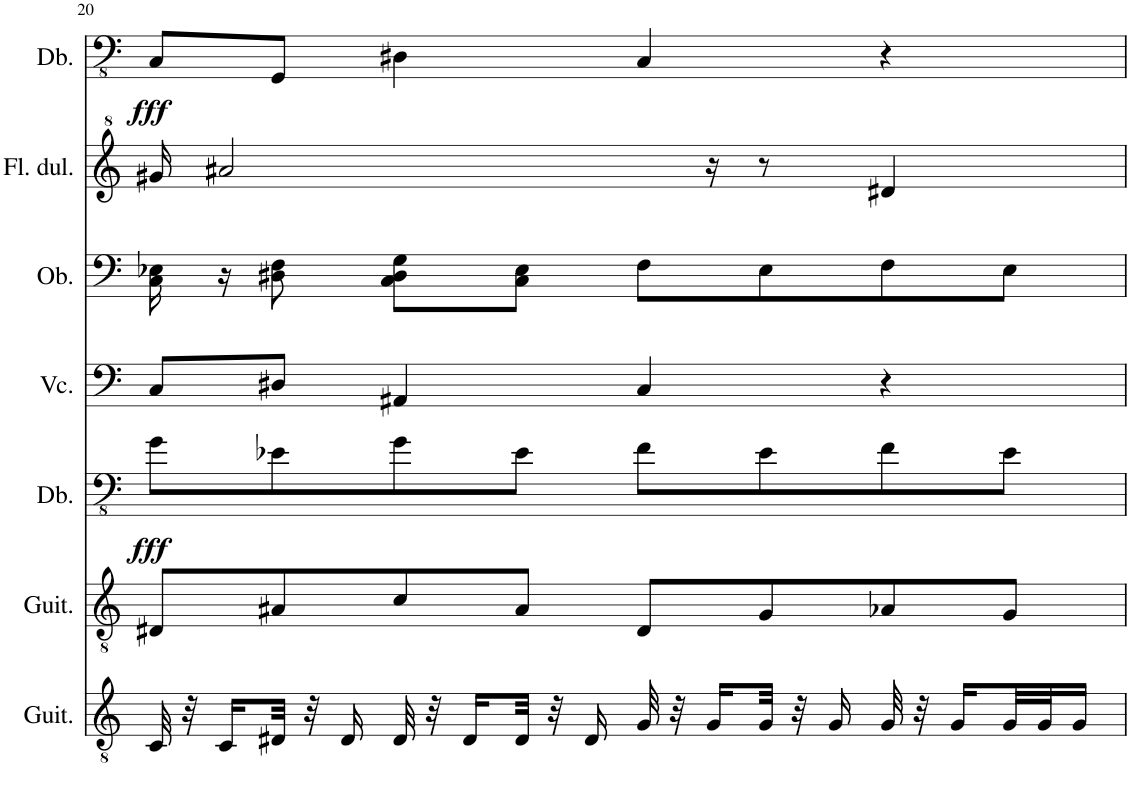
**kern	**kern	**kern	**dynam	**kern	**kern	**kern	**kern	**dynam
*part7	*part6	*part5	*part5	*part4	*part3	*part2	*part1	*part1
*staff7	*staff6	*staff5	*staff5	*staff4	*staff3	*staff2	*staff1	*staff1
*I"Classical Guitar	*I"Guitarra clásica	*I"Double Bass	*	*I"Violoncello	*I"Oboe	*I"Flauta dulce	*I"Double Bass	*
*I'Guit.	*I'Guit.	*I'Db.	*	*I'Vc.	*I'Ob.	*I'Fl. dul.	*I'Db.	*
!!LO:PB:g=z
*clefGv2	*clefGv2	*clefFv4	*	*clefF4	*clefF4	*clefG^2	*clefFv4	*
*	*	*Trd7c12	*	*	*Trd-14c-24	*	*Trd7c12	*
*k[]	*k[]	*k[]	*	*k[]	*k[]	*k[]	*k[]	*
*M4/4	*M4/4	*M4/4	*	*M4/4	*M4/4	*M4/4	*M4/4	*
=20	=20	=20	=20	=20	=20	=20	=20	=20
!	!	!	!LO:DY:b	!	!	!	!	!LO:DY:b
32C/	8D#X/L	8G\L	fff	8C/L	16C\ 16E-X\	16gg#X/	8CC/L	fff
32r	.	.	.	.	.	.	.	.
16C/LL	.	.	.	.	16r	2aa#X/	.	.
32D#X/JJk	8A#X/	8E-X\	.	8D#X/J	8D#X\ 8F\	.	8GGG/J	.
32r	.	.	.	.	.	.	.	.
16D#/	.	.	.	.	.	.	.	.
32D#/	8c/	8G\	.	4AA#X/	8C\ 8D#\ 8G\L	.	4DD#X\	.
32r	.	.	.	.	.	.	.	.
16D#/LL	.	.	.	.	.	.	.	.
32D#/JJk	8A#/J	8E-\J	.	.	8C\ 8E-\J	.	.	.
32r	.	.	.	.	.	.	.	.
16D#/	.	.	.	.	.	.	.	.
32G/	8D#/L	8F\L	.	4C/	8F\L	.	4CC/	.
32r	.	.	.	.	.	.	.	.
16G/LL	.	.	.	.	.	16r	.	.
32G/JJk	8G/	8E-\	.	.	8E-\	8r	.	.
32r	.	.	.	.	.	.	.	.
16G/	.	.	.	.	.	.	.	.
32G/	8A-X/	8F\	.	4r	8F\	4dd#X/	4r	.
32r	.	.	.	.	.	.	.	.
16G/LL	.	.	.	.	.	.	.	.
32G/L	8G/J	8E-\J	.	.	8E-\J	.	.	.
32G/J	.	.	.	.	.	.	.	.
16G/JJ	.	.	.	.	.	.	.	.
=	=	=	=	=	=	=	=	=
*-	*-	*-	*-	*-	*-	*-	*-	*-
